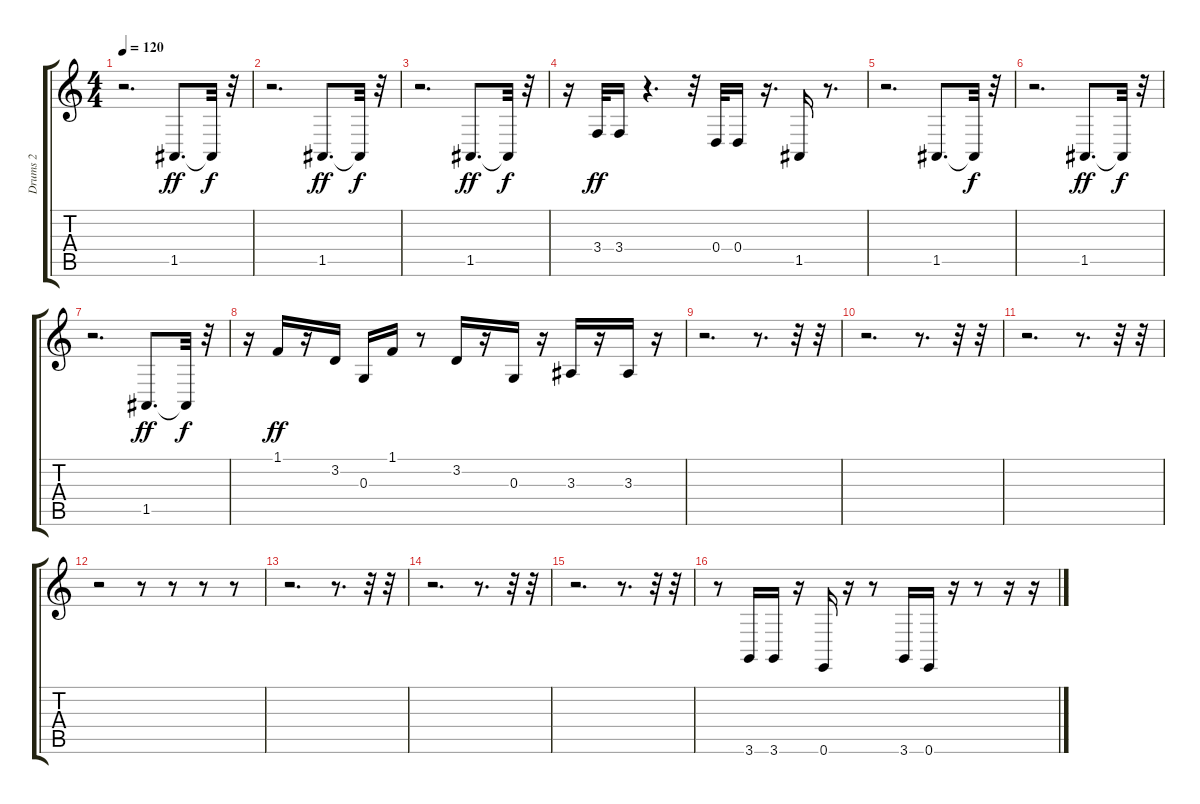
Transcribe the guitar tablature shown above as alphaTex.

\track ("Drums 2" "Drums 2") {instrument synthdrum}
\staff {score tabs}
\tuning (E4 B3 G3 D3 A2 E2) {hide}
\ts (4 4)
\tempo 120
\clef g2
\ks c
r.2{d dy ff} 1.5.8{d} 1.5{t}.32{dy f} r.32 |
r.2{d} 1.5.8{d dy ff} 1.5{t}.32{dy f} r.32 |
r.2{d} 1.5.8{d dy ff} 1.5{t}.32{dy f} r.32 |
r.16 3.4.32{dy ff} 3.4.16 r.4{d} r.32 0.4.32 0.4.16 r.16{d} 1.5.16 r.8{d} |
r.2{d} 1.5.8{d} 1.5{t}.32{dy f} r.32 |
r.2{d} 1.5.8{d dy ff} 1.5{t}.32{dy f} r.32 |
r.2{d} 1.5.8{d dy ff} 1.5{t}.32{dy f} r.32 |
r.16 1.1.16{dy ff} r.16 3.2.16 0.3.16 1.1.16 r.8 3.2.16 r.16 0.3.16 r.16 3.3.16 r.16 3.3.16 r.16 |
r.2{d} r.8{d} r.32 r.32 |
r.2{d} r.8{d} r.32 r.32 |
r.2{d} r.8{d} r.32 r.32 |
r.2 r.8 r.8 r.8 r.8 |
r.2{d} r.8{d} r.32 r.32 |
r.2{d} r.8{d} r.32 r.32 |
r.2{d} r.8{d} r.32 r.32 |
r.8 3.6.16 3.6.16 r.16 0.6.16 r.16 r.8 3.6.16 0.6.16 r.16 r.8 r.16 r.16
